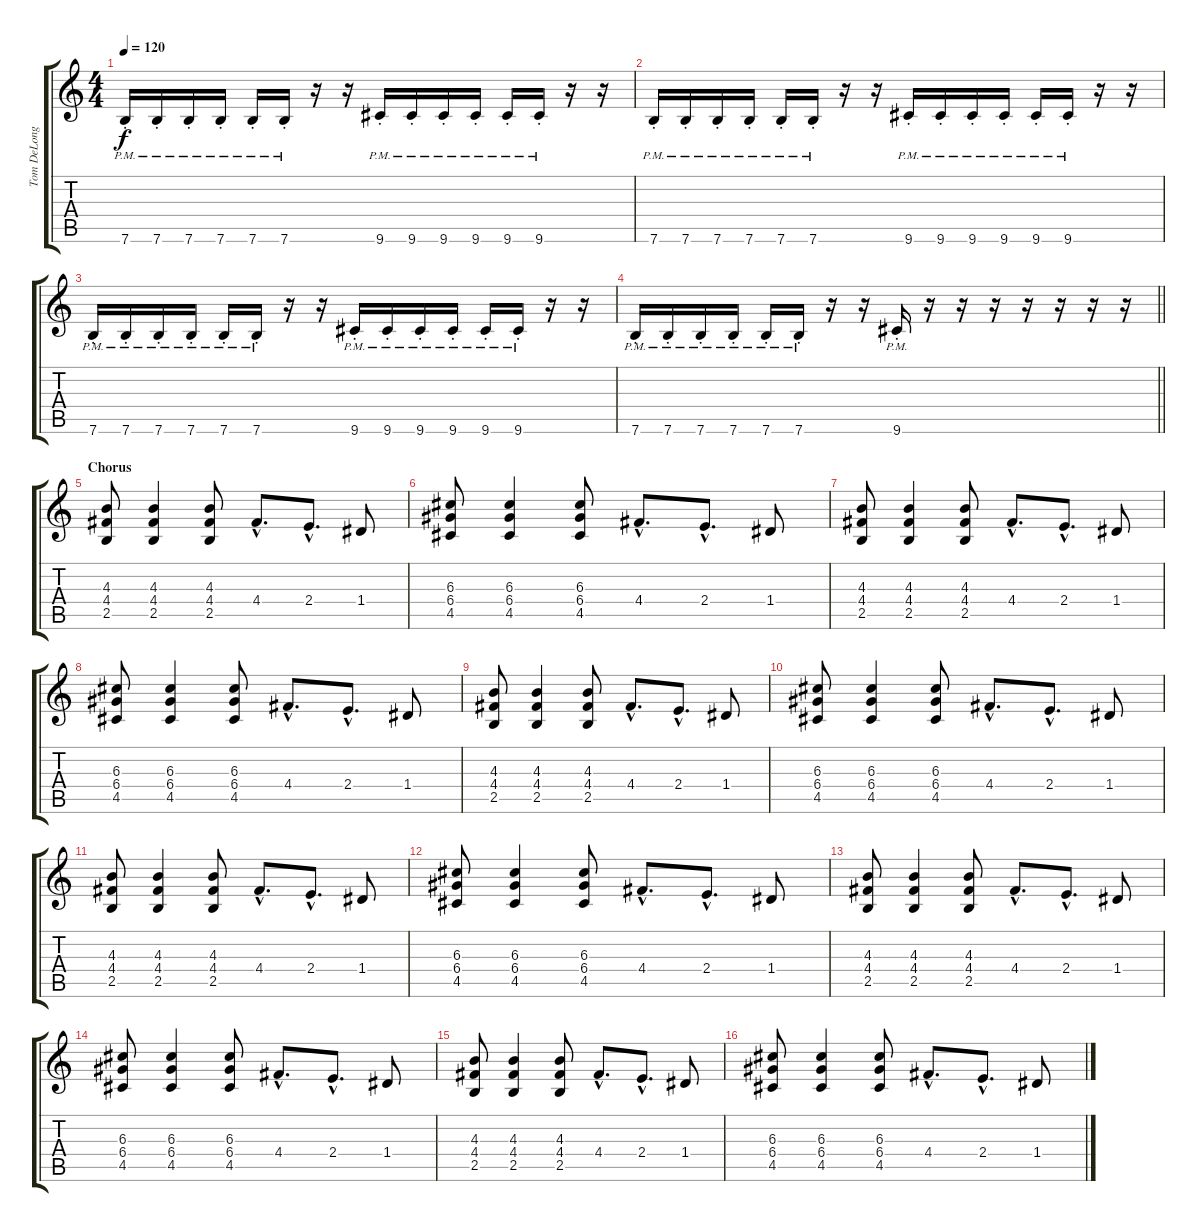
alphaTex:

\track ("Tom DeLonge (Standard)" "Tom DeLong") {instrument distortionguitar}
\staff {score tabs}
\tuning (E4 B3 G3 D3 A2 E2) {hide}
\ts (4 4)
\tempo 120
\clef g2
\ks c
7.6{pm st}.16{dy f} 7.6{pm st}.16 7.6{pm st}.16 7.6{pm st}.16 7.6{pm st}.16 7.6{pm st}.16 r.16 r.16 9.6{pm st}.16 9.6{pm st}.16 9.6{pm st}.16 9.6{pm st}.16 9.6{pm st}.16 9.6{pm st}.16 r.16 r.16 |
7.6{pm st}.16 7.6{pm st}.16 7.6{pm st}.16 7.6{pm st}.16 7.6{pm st}.16 7.6{pm st}.16 r.16 r.16 9.6{pm st}.16 9.6{pm st}.16 9.6{pm st}.16 9.6{pm st}.16 9.6{pm st}.16 9.6{pm st}.16 r.16 r.16 |
7.6{pm st}.16 7.6{pm st}.16 7.6{pm st}.16 7.6{pm st}.16 7.6{pm st}.16 7.6{pm st}.16 r.16 r.16 9.6{pm st}.16 9.6{pm st}.16 9.6{pm st}.16 9.6{pm st}.16 9.6{pm st}.16 9.6{pm st}.16 r.16 r.16 |
\barLineRight lightlight
7.6{pm st}.16 7.6{pm st}.16 7.6{pm st}.16 7.6{pm st}.16 7.6{pm st}.16 7.6{pm st}.16 r.16 r.16 9.6{pm st}.16 r.16 r.16 r.16 r.16 r.16 r.16 r.16 |
\section ("" "Chorus")
(4.3 4.4 2.5).8 (4.3 4.4 2.5).4 (4.3 4.4 2.5).8 4.4{hac}.8{d} 2.4{hac}.8{d} 1.4.8 |
(6.3 6.4 4.5).8 (6.3 6.4 4.5).4 (6.3 6.4 4.5).8 4.4{hac}.8{d} 2.4{hac}.8{d} 1.4.8 |
(4.3 4.4 2.5).8 (4.3 4.4 2.5).4 (4.3 4.4 2.5).8 4.4{hac}.8{d} 2.4{hac}.8{d} 1.4.8 |
(6.3 6.4 4.5).8 (6.3 6.4 4.5).4 (6.3 6.4 4.5).8 4.4{hac}.8{d} 2.4{hac}.8{d} 1.4.8 |
(4.3 4.4 2.5).8 (4.3 4.4 2.5).4 (4.3 4.4 2.5).8 4.4{hac}.8{d} 2.4{hac}.8{d} 1.4.8 |
(6.3 6.4 4.5).8 (6.3 6.4 4.5).4 (6.3 6.4 4.5).8 4.4{hac}.8{d} 2.4{hac}.8{d} 1.4.8 |
(4.3 4.4 2.5).8 (4.3 4.4 2.5).4 (4.3 4.4 2.5).8 4.4{hac}.8{d} 2.4{hac}.8{d} 1.4.8 |
(6.3 6.4 4.5).8 (6.3 6.4 4.5).4 (6.3 6.4 4.5).8 4.4{hac}.8{d} 2.4{hac}.8{d} 1.4.8 |
(4.3 4.4 2.5).8 (4.3 4.4 2.5).4 (4.3 4.4 2.5).8 4.4{hac}.8{d} 2.4{hac}.8{d} 1.4.8 |
(6.3 6.4 4.5).8 (6.3 6.4 4.5).4 (6.3 6.4 4.5).8 4.4{hac}.8{d} 2.4{hac}.8{d} 1.4.8 |
(4.3 4.4 2.5).8 (4.3 4.4 2.5).4 (4.3 4.4 2.5).8 4.4{hac}.8{d} 2.4{hac}.8{d} 1.4.8 |
(6.3 6.4 4.5).8 (6.3 6.4 4.5).4 (6.3 6.4 4.5).8 4.4{hac}.8{d} 2.4{hac}.8{d} 1.4.8
